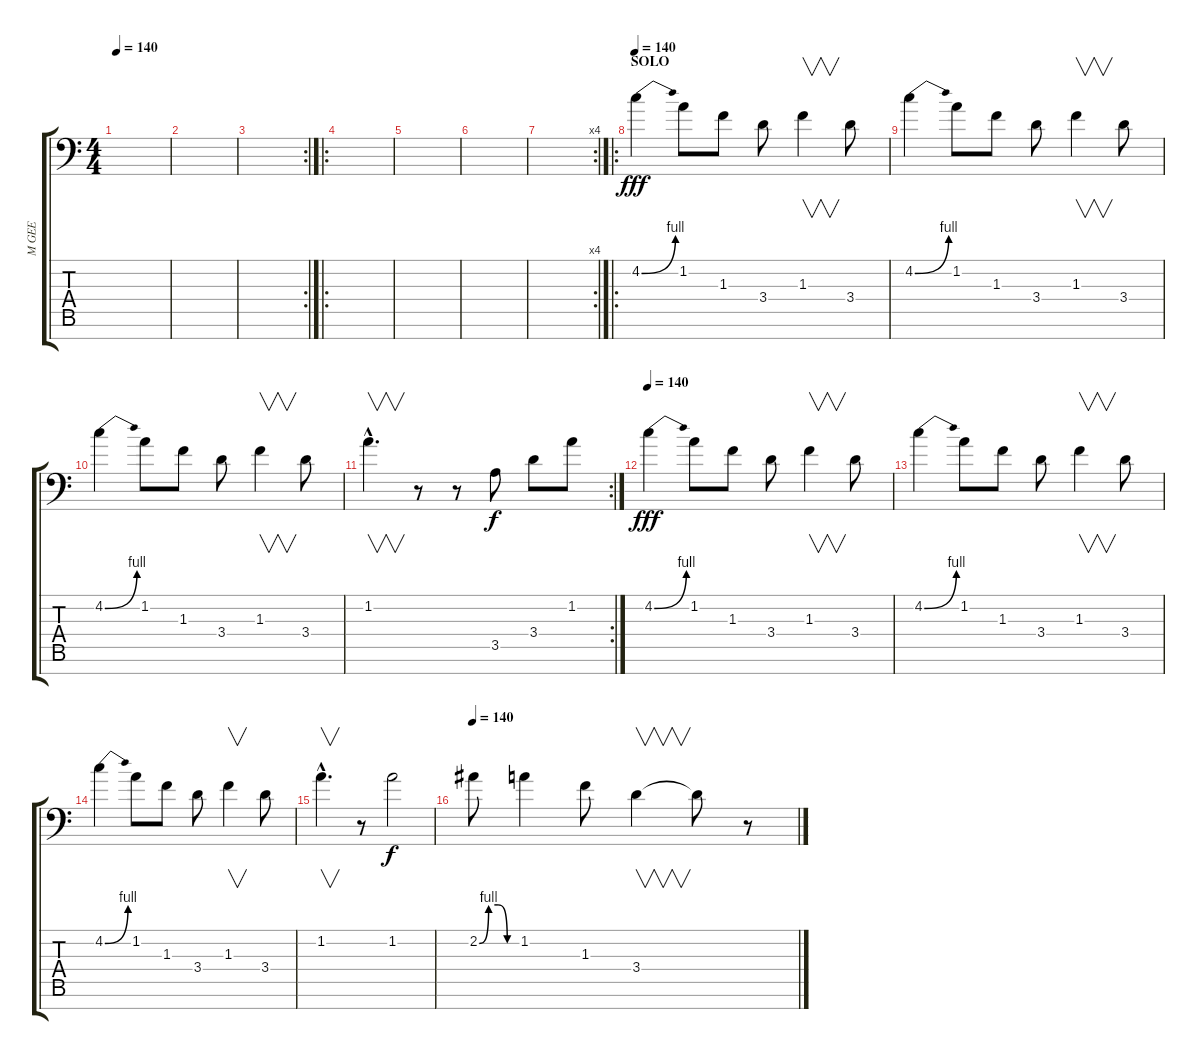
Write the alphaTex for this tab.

\track ("M GEE" "M GEE") {instrument distortionguitar}
\staff {score tabs}
\tuning (Db4 Ab3 E3 B2 Gb2 B1 Gb1) {hide}
\ts (4 4)
\tempo 140
\clef f4
\ks c
|
|
\rc 2
|
\ro
|
|
|
\rc 4
|
\ro
\section ("" "SOLO")
\tempo 140
4.2{be (bend 0 0 60 4)}.4{dy fff} 1.2.8 1.3.8 3.4.8 1.3.4{v} 3.4.8 |
4.2{be (bend 0 0 60 4)}.4 1.2.8 1.3.8 3.4.8 1.3.4{v} 3.4.8 |
4.2{be (bend 0 0 60 4)}.4 1.2.8 1.3.8 3.4.8 1.3.4{v} 3.4.8 |
\rc 2
1.2{hac}.4{v d} r.8 r.8 3.5.8{dy f} 3.4.8 1.2.8 |
\tempo 140
4.2{be (bend 0 0 60 4)}.4{dy fff} 1.2.8 1.3.8 3.4.8 1.3.4{v} 3.4.8 |
4.2{be (bend 0 0 60 4)}.4 1.2.8 1.3.8 3.4.8 1.3.4{v} 3.4.8 |
4.2{be (bend 0 0 60 4)}.4 1.2.8 1.3.8 3.4.8 1.3.4{v} 3.4.8 |
1.2{hac}.4{v d} r.8 1.2.2{dy f} |
\tempo 140
2.2{be (custom 0 0 15 4 30 4 45 0 60 0)}.8 1.2.4 1.3.8 3.4.4{v} 3.4{t}.8 r.8
